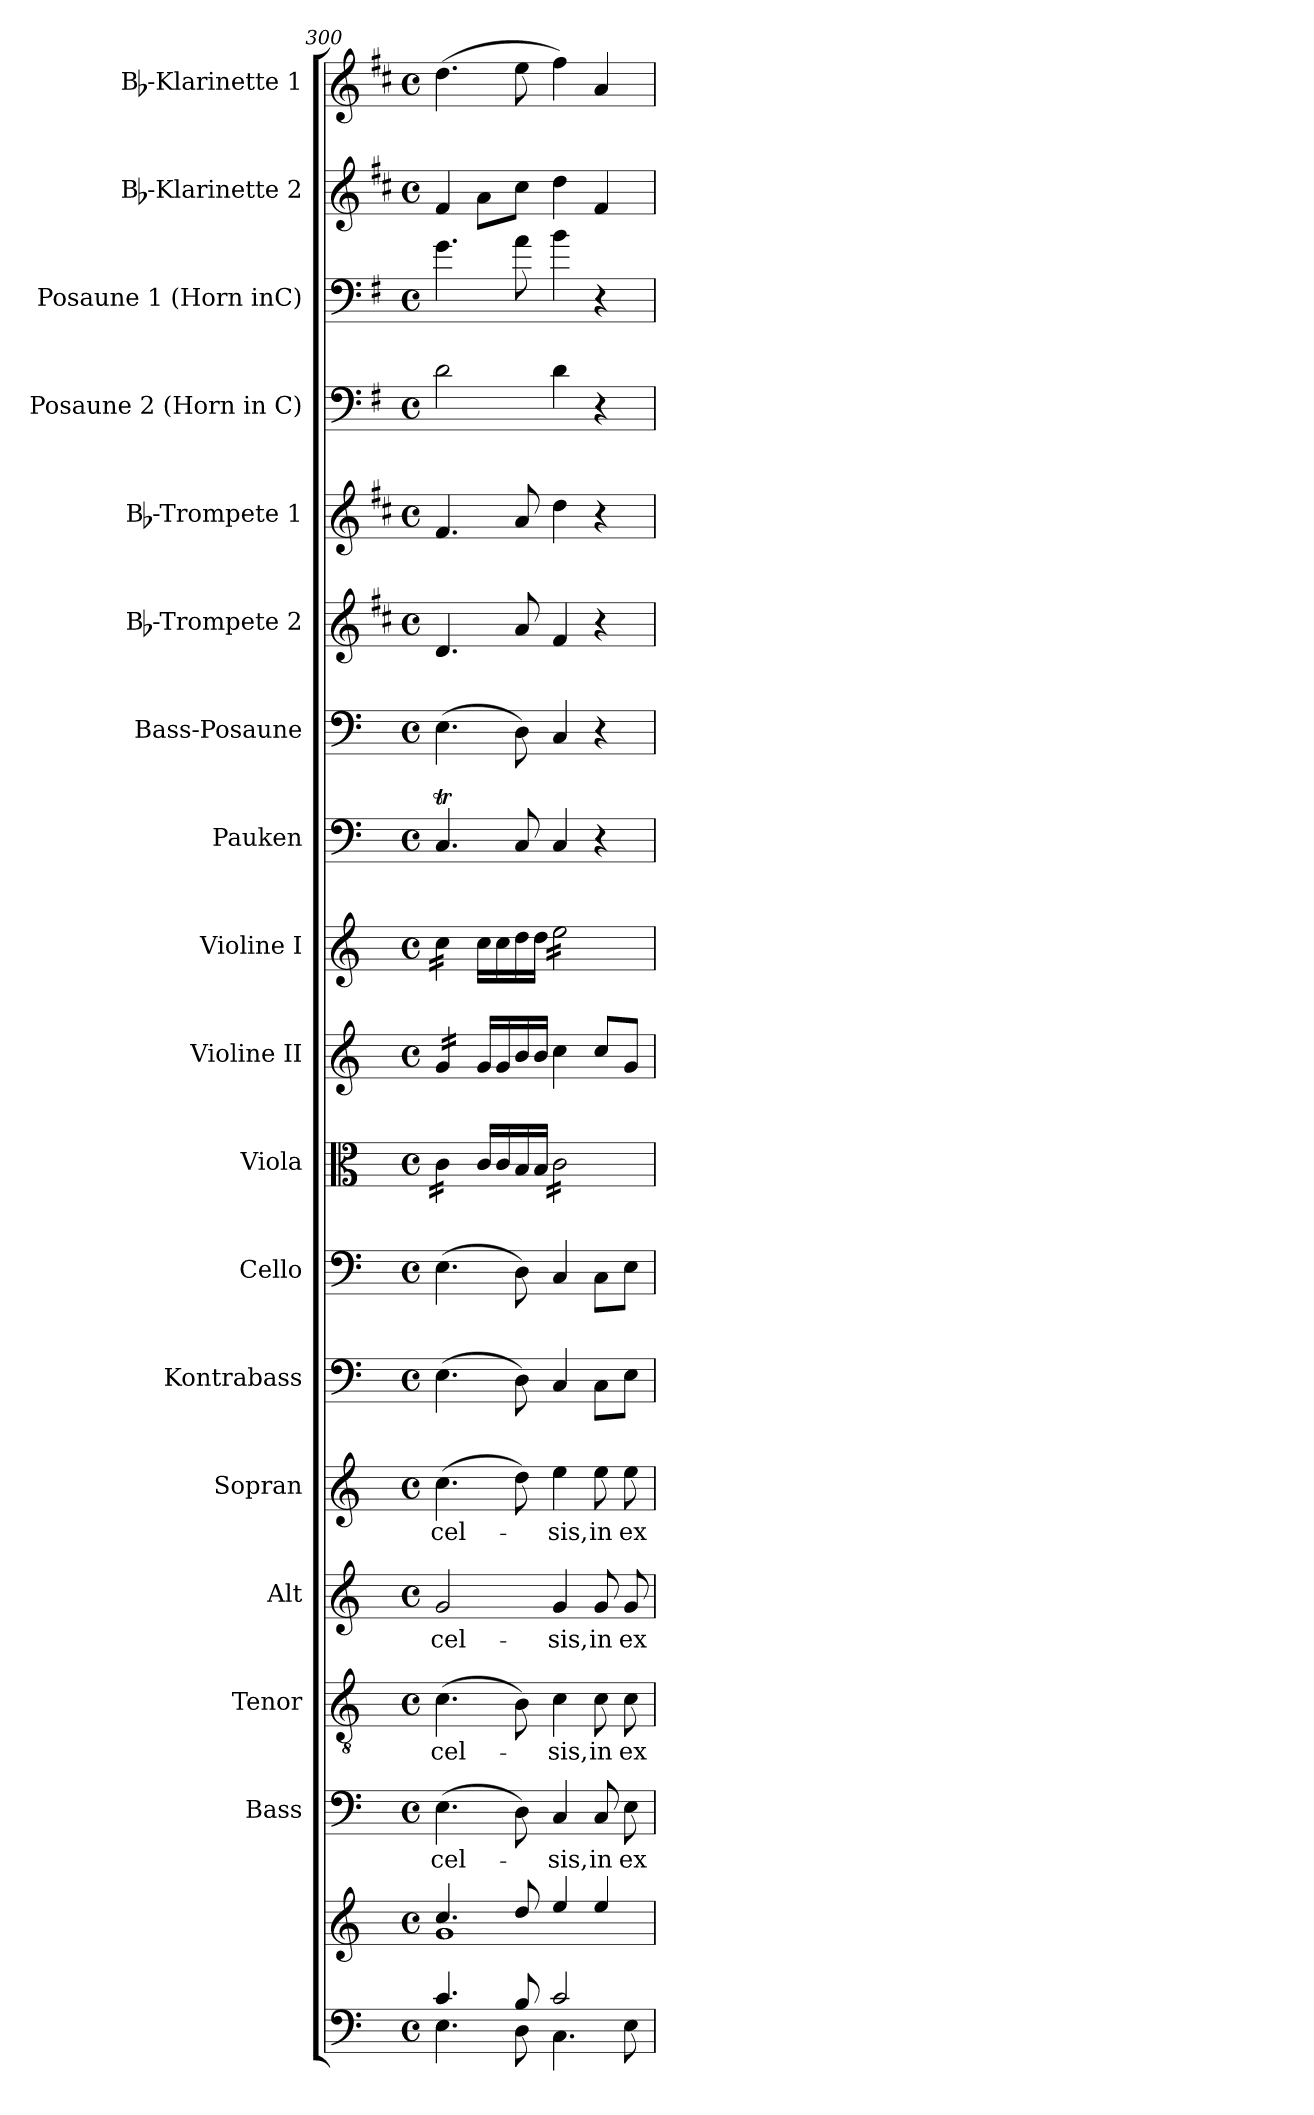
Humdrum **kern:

**kern	**kern	**kern	**text	**kern	**text	**kern	**text	**kern	**text	**kern	**kern	**kern	**kern	**kern	**kern	**kern	**kern	**kern	**kern	**kern	**kern	**kern
*part18	*part18	*part17	*part17	*part16	*part16	*part15	*part15	*part14	*part14	*part13	*part12	*part11	*part10	*part9	*part8	*part7	*part6	*part5	*part4	*part3	*part2	*part1
*staff19	*staff18	*staff17	*staff17	*staff16	*staff16	*staff15	*staff15	*staff14	*staff14	*staff13	*staff12	*staff11	*staff10	*staff9	*staff8	*staff7	*staff6	*staff5	*staff4	*staff3	*staff2	*staff1
*	*	*I"Bass	*	*I"Tenor	*	*I"Alt	*	*I"Sopran	*	*I"Kontrabass	*I"Cello	*I"Viola	*I"Violine II	*I"Violine I	*I"Pauken	*I"Bass-Posaune	*I"Bb-Trompete 2	*I"Bb-Trompete 1	*I"Posaune 2 (Horn in C)	*I"Posaune 1 (Horn inC)	*I"Bb-Klarinette 2	*I"Bb-Klarinette 1
*	*	*I'B.	*	*I'T.	*	*I'A.	*	*I'S.	*	*I'Kb.	*	*I'Vla.	*I'Vl. II	*I'Vl. I	*I'Pk.	*I'B-Pos.	*I'Bb Trp. 2	*I'Bb Trp. 1	*I'Pos. 2	*I'Pos. 1	*I'Bb Kl. 2	*I'Bb Kl. 1
*clefF4	*clefG2	*clefF4	*	*clefGv2	*	*clefG2	*	*clefG2	*	*clefF4	*clefF4	*clefC3	*clefG2	*clefG2	*clefF4	*clefF4	*clefG2	*clefG2	*clefF4	*clefF4	*clefG2	*clefG2
*	*	*	*	*	*	*	*	*	*	*ITrd7c12	*	*	*	*	*	*	*ITrd1c2	*ITrd1c2	*ITrd4c7	*ITrd4c7	*ITrd1c2	*ITrd1c2
*k[]	*k[]	*k[]	*	*k[]	*	*k[]	*	*k[]	*	*k[]	*k[]	*k[]	*k[]	*k[]	*k[]	*k[]	*k[]	*k[]	*k[]	*k[]	*k[]	*k[]
*C:	*C:	*C:	*	*C:	*	*C:	*	*C:	*	*C:	*C:	*C:	*C:	*C:	*C:	*C:	*C:	*C:	*C:	*C:	*C:	*C:
*M4/4	*M4/4	*M4/4	*	*M4/4	*	*M4/4	*	*M4/4	*	*M4/4	*M4/4	*M4/4	*M4/4	*M4/4	*M4/4	*M4/4	*M4/4	*M4/4	*M4/4	*M4/4	*M4/4	*M4/4
*met(c)	*met(c)	*met(c)	*	*met(c)	*	*met(c)	*	*met(c)	*	*met(c)	*met(c)	*met(c)	*met(c)	*met(c)	*met(c)	*met(c)	*met(c)	*met(c)	*met(c)	*met(c)	*met(c)	*met(c)
=300	=300	=300	=300	=300	=300	=300	=300	=300	=300	=300	=300	=300	=300	=300	=300	=300	=300	=300	=300	=300	=300	=300
*^	*^	*	*	*	*	*	*	*	*	*	*	*	*	*	*	*	*	*	*	*	*	*
!	!	!	!	!	!LO:LY:b	!	!LO:LY:b	!	!LO:LY:b	!	!LO:LY:b	!	!	!	!	!	!	!	!	!	!	!	!	!
*	*	*	*	*	*	*	*	*	*	*	*	*	*	*tremolo	*	*	*	*	*	*	*	*	*	*
*	*	*	*	*	*	*	*	*	*	*	*	*	*	*	*tremolo	*	*	*	*	*	*	*	*	*
*	*	*	*	*	*	*	*	*	*	*	*	*	*	*	*	*tremolo	*	*	*	*	*	*	*	*
4.c/	4.E\	4.cc/	1g	(>4.E\	-cel-	(>4.c\	-cel-	2g/	-cel-	(>4.cc\	-cel-	(>4.EE\	(>4.E\	16c\LL	16g/LL	16cc\LL	4.CT/	(>4.E\	4.c/	4.e/	2G\	4.c\	4e/	(>4.cc\
.	.	.	.	.	.	.	.	.	.	.	.	.	.	16c\	16g/	16cc\	.	.	.	.	.	.	.	.
.	.	.	.	.	.	.	.	.	.	.	.	.	.	16c\	16g/	16cc\	.	.	.	.	.	.	.	.
.	.	.	.	.	.	.	.	.	.	.	.	.	.	16c\JJ	16g/JJ	16cc\JJ	.	.	.	.	.	.	.	.
*	*	*	*	*	*	*	*	*	*	*	*	*	*	*	*	*Xtremolo	*	*	*	*	*	*	*	*
*	*	*	*	*	*	*	*	*	*	*	*	*	*	*	*Xtremolo	*	*	*	*	*	*	*	*	*
*	*	*	*	*	*	*	*	*	*	*	*	*	*	*Xtremolo	*	*	*	*	*	*	*	*	*	*
.	.	.	.	.	.	.	.	.	.	.	.	.	.	16c/LL	16g/LL	16cc\LL	.	.	.	.	.	.	8g\L	.
.	.	.	.	.	.	.	.	.	.	.	.	.	.	16c/	16g/	16cc\	.	.	.	.	.	.	.	.
8B/	8D\	8dd/	.	8D\)	.	8B\)	.	.	.	8dd\)	.	8DD\)	8D\)	16B/	16b/	16dd\	8C/	8D\)	8g/	8g/	.	8d\	8b\J	8dd\
.	.	.	.	.	.	.	.	.	.	.	.	.	.	16B/JJ	16b/JJ	16dd\JJ	.	.	.	.	.	.	.	.
!	!	!	!	!	!LO:LY:b	!	!LO:LY:b	!	!LO:LY:b	!	!LO:LY:b	!	!	!	!	!	!	!	!	!	!	!	!	!
*	*	*	*	*	*	*	*	*	*	*	*	*	*	*tremolo	*	*	*	*	*	*	*	*	*	*
*	*	*	*	*	*	*	*	*	*	*	*	*	*	*	*	*tremolo	*	*	*	*	*	*	*	*
2c/	4.C\	4ee/	.	4C/	-sis,	4c\	-sis,	4g/	-sis,	4ee\	-sis,	4CC/	4C/	16c\LL	4cc\	16ee\LL	4C/	4C/	4e/	4cc\	4G\	4e\	4cc\	4ee\)
.	.	.	.	.	.	.	.	.	.	.	.	.	.	16c\	.	16ee\	.	.	.	.	.	.	.	.
.	.	.	.	.	.	.	.	.	.	.	.	.	.	16c\	.	16ee\	.	.	.	.	.	.	.	.
.	.	.	.	.	.	.	.	.	.	.	.	.	.	16c\	.	16ee\	.	.	.	.	.	.	.	.
!	!	!	!	!	!LO:LY:b	!	!LO:LY:b	!	!LO:LY:b	!	!LO:LY:b	!	!	!	!	!	!	!	!	!	!	!	!	!
.	.	4ee/	.	8C/	in	8c\	in	8g/	in	8ee\	in	8CC\L	8C\L	16c\	8cc/L	16ee\	4r	4r	4r	4r	4r	4r	4e/	4g/
.	.	.	.	.	.	.	.	.	.	.	.	.	.	16c\	.	16ee\	.	.	.	.	.	.	.	.
!	!	!	!	!	!LO:LY:b	!	!LO:LY:b	!	!LO:LY:b	!	!LO:LY:b	!	!	!	!	!	!	!	!	!	!	!	!	!
.	8E\	.	.	8E\	ex-	8c\	ex-	8g/	ex-	8ee\	ex-	8EE\J	8E\J	16c\	8g/J	16ee\	.	.	.	.	.	.	.	.
.	.	.	.	.	.	.	.	.	.	.	.	.	.	16c\JJ	.	16ee\JJ	.	.	.	.	.	.	.	.
*	*	*	*	*	*	*	*	*	*	*	*	*	*	*	*	*Xtremolo	*	*	*	*	*	*	*	*
*	*	*	*	*	*	*	*	*	*	*	*	*	*	*Xtremolo	*	*	*	*	*	*	*	*	*	*
*v	*v	*	*	*	*	*	*	*	*	*	*	*	*	*	*	*	*	*	*	*	*	*	*	*
*	*v	*v	*	*	*	*	*	*	*	*	*	*	*	*	*	*	*	*	*	*	*	*	*
=	=	=	=	=	=	=	=	=	=	=	=	=	=	=	=	=	=	=	=	=	=	=
*-	*-	*-	*-	*-	*-	*-	*-	*-	*-	*-	*-	*-	*-	*-	*-	*-	*-	*-	*-	*-	*-	*-
